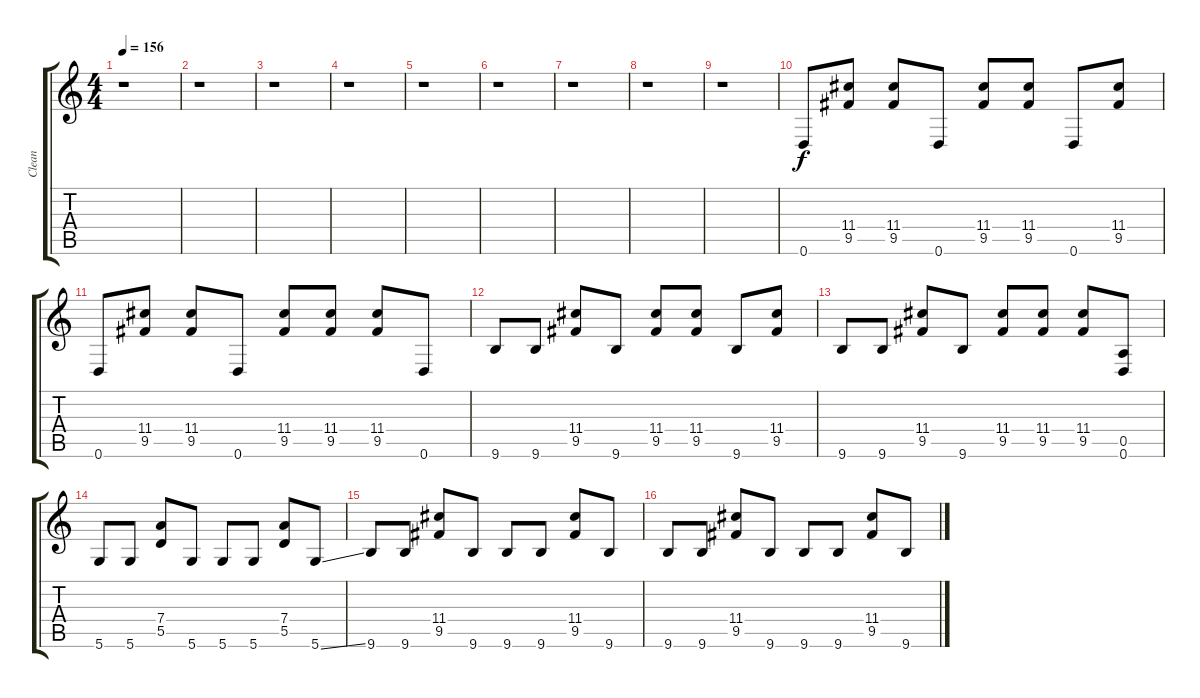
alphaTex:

\track ("Clean" "Clean") {instrument electricguitarclean}
\staff {score tabs}
\tuning (E4 B3 G3 D3 A2 D2) {hide}
\ts (4 4)
\tempo 156
\clef g2
\ks c
r.1{dy f} |
r.1 |
r.1 |
r.1 |
r.1 |
r.1 |
r.1 |
r.1 |
r.1 |
0.6.8 (11.4 9.5).8 (11.4 9.5).8 0.6.8 (11.4 9.5).8 (11.4 9.5).8 0.6.8 (11.4 9.5).8 |
0.6.8 (11.4 9.5).8 (11.4 9.5).8 0.6.8 (11.4 9.5).8 (11.4 9.5).8 (11.4 9.5).8 0.6.8 |
9.6.8 9.6.8 (11.4 9.5).8 9.6.8 (11.4 9.5).8 (11.4 9.5).8 9.6.8 (11.4 9.5).8 |
9.6.8 9.6.8 (11.4 9.5).8 9.6.8 (11.4 9.5).8 (11.4 9.5).8 (11.4 9.5).8 (0.5 0.6).8 |
5.6.8 5.6.8 (7.4 5.5).8 5.6.8 5.6.8 5.6.8 (7.4 5.5).8 5.6{ss}.8 |
9.6.8 9.6.8 (11.4 9.5).8 9.6.8 9.6.8 9.6.8 (11.4 9.5).8 9.6.8 |
9.6.8 9.6.8 (11.4 9.5).8 9.6.8 9.6.8 9.6.8 (11.4 9.5).8 9.6.8
